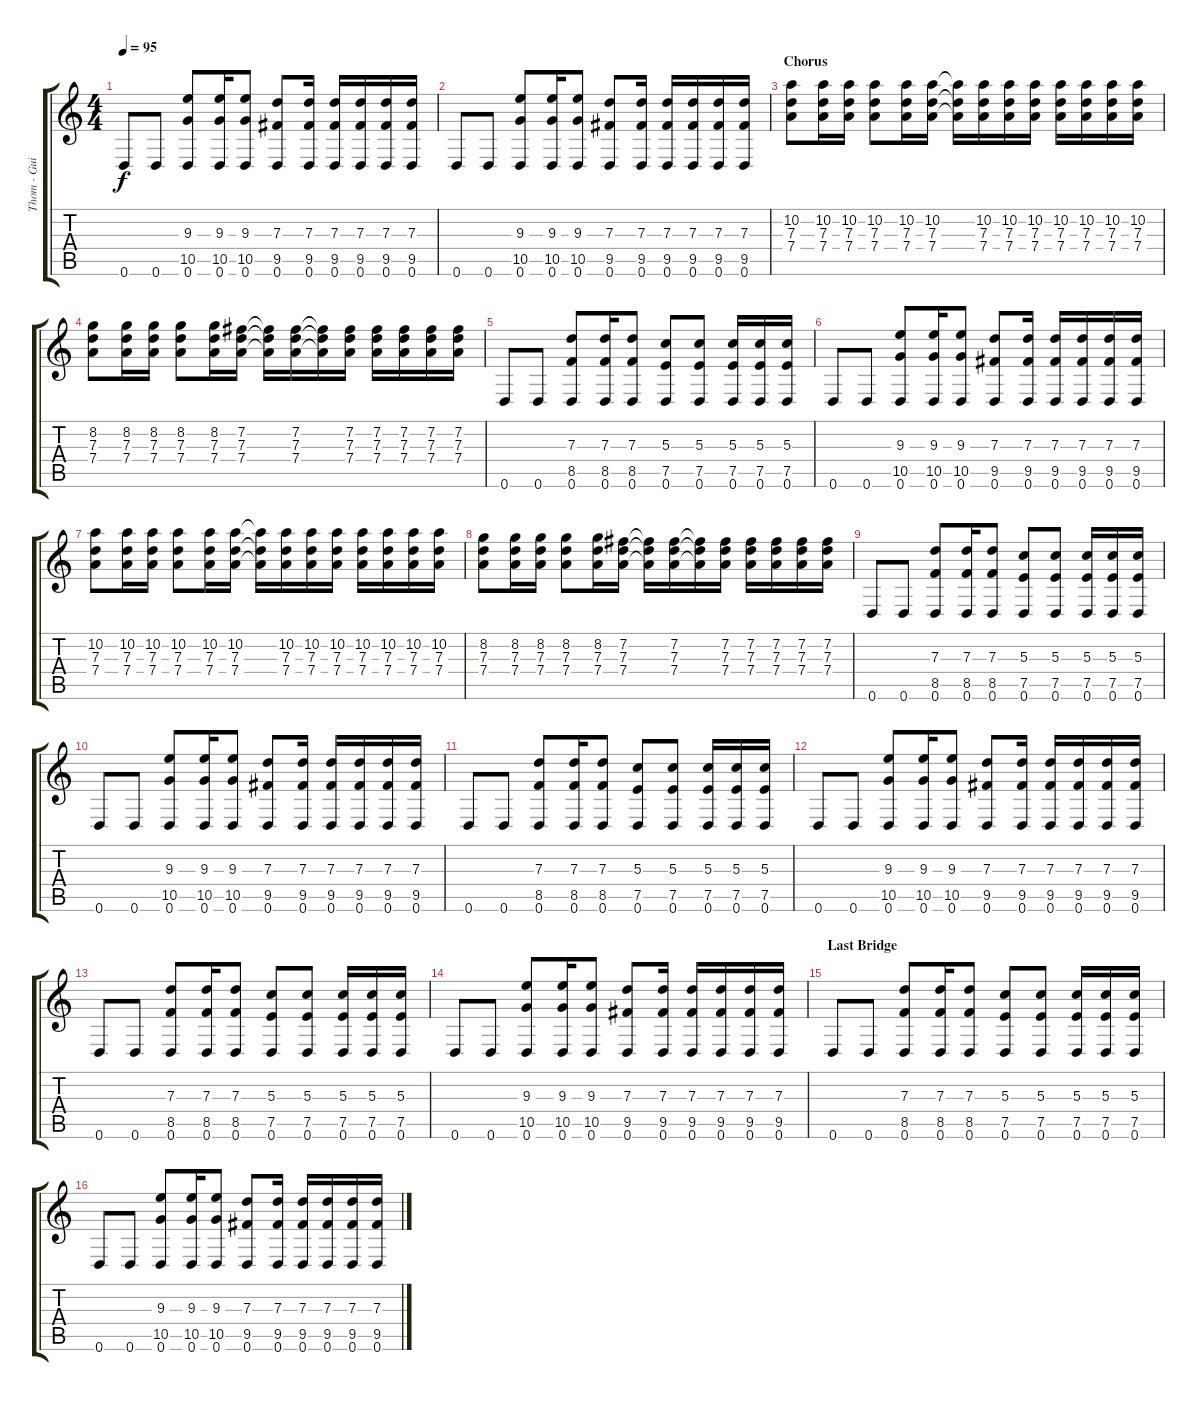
\track ("Thom - Guitar" "Thom - Gui") {instrument overdrivenguitar}
\staff {score tabs}
\tuning (E4 B3 G3 D3 A2 D2) {hide}
\ts (4 4)
\tempo 95
\clef g2
\ks c
0.6.8{dy f} 0.6.8 (9.3 10.5 0.6).8 (9.3 10.5 0.6).16 (9.3 10.5 0.6).8 (7.3 9.5 0.6).8 (7.3 9.5 0.6).16 (7.3 9.5 0.6).16 (7.3 9.5 0.6).16 (7.3 9.5 0.6).16 (7.3 9.5 0.6).16 |
0.6.8 0.6.8 (9.3 10.5 0.6).8 (9.3 10.5 0.6).16 (9.3 10.5 0.6).8 (7.3 9.5 0.6).8 (7.3 9.5 0.6).16 (7.3 9.5 0.6).16 (7.3 9.5 0.6).16 (7.3 9.5 0.6).16 (7.3 9.5 0.6).16 |
\section ("" "Chorus")
(10.2 7.3 7.4).8 (10.2 7.3 7.4).16 (10.2 7.3 7.4).16 (10.2 7.3 7.4).8 (10.2 7.3 7.4).16 (10.2 7.3 7.4).16 (10.2{t} 7.3{t} 7.4{t}).16 (10.2 7.3 7.4).16 (10.2 7.3 7.4).16 (10.2 7.3 7.4).16 (10.2 7.3 7.4).16 (10.2 7.3 7.4).16 (10.2 7.3 7.4).16 (10.2 7.3 7.4).16 |
(8.2 7.3 7.4).8 (8.2 7.3 7.4).16 (8.2 7.3 7.4).16 (8.2 7.3 7.4).8 (8.2 7.3 7.4).16 (7.2 7.3 7.4).16 (7.2{t} 7.3{t} 7.4{t}).16 (7.2 7.3 7.4).16 (7.2{t} 7.3{t} 7.4{t}).16 (7.2 7.3 7.4).16 (7.2 7.3 7.4).16 (7.2 7.3 7.4).16 (7.2 7.3 7.4).16 (7.2 7.3 7.4).16 |
0.6.8 0.6.8 (7.3 8.5 0.6).8 (7.3 8.5 0.6).16 (7.3 8.5 0.6).8 (5.3 7.5 0.6).8 (5.3 7.5 0.6).8 (5.3 7.5 0.6).16 (5.3 7.5 0.6).16 (5.3 7.5 0.6).16 |
0.6.8 0.6.8 (9.3 10.5 0.6).8 (9.3 10.5 0.6).16 (9.3 10.5 0.6).8 (7.3 9.5 0.6).8 (7.3 9.5 0.6).16 (7.3 9.5 0.6).16 (7.3 9.5 0.6).16 (7.3 9.5 0.6).16 (7.3 9.5 0.6).16 |
(10.2 7.3 7.4).8 (10.2 7.3 7.4).16 (10.2 7.3 7.4).16 (10.2 7.3 7.4).8 (10.2 7.3 7.4).16 (10.2 7.3 7.4).16 (10.2{t} 7.3{t} 7.4{t}).16 (10.2 7.3 7.4).16 (10.2 7.3 7.4).16 (10.2 7.3 7.4).16 (10.2 7.3 7.4).16 (10.2 7.3 7.4).16 (10.2 7.3 7.4).16 (10.2 7.3 7.4).16 |
(8.2 7.3 7.4).8 (8.2 7.3 7.4).16 (8.2 7.3 7.4).16 (8.2 7.3 7.4).8 (8.2 7.3 7.4).16 (7.2 7.3 7.4).16 (7.2{t} 7.3{t} 7.4{t}).16 (7.2 7.3 7.4).16 (7.2{t} 7.3{t} 7.4{t}).16 (7.2 7.3 7.4).16 (7.2 7.3 7.4).16 (7.2 7.3 7.4).16 (7.2 7.3 7.4).16 (7.2 7.3 7.4).16 |
0.6.8 0.6.8 (7.3 8.5 0.6).8 (7.3 8.5 0.6).16 (7.3 8.5 0.6).8 (5.3 7.5 0.6).8 (5.3 7.5 0.6).8 (5.3 7.5 0.6).16 (5.3 7.5 0.6).16 (5.3 7.5 0.6).16 |
0.6.8 0.6.8 (9.3 10.5 0.6).8 (9.3 10.5 0.6).16 (9.3 10.5 0.6).8 (7.3 9.5 0.6).8 (7.3 9.5 0.6).16 (7.3 9.5 0.6).16 (7.3 9.5 0.6).16 (7.3 9.5 0.6).16 (7.3 9.5 0.6).16 |
0.6.8 0.6.8 (7.3 8.5 0.6).8 (7.3 8.5 0.6).16 (7.3 8.5 0.6).8 (5.3 7.5 0.6).8 (5.3 7.5 0.6).8 (5.3 7.5 0.6).16 (5.3 7.5 0.6).16 (5.3 7.5 0.6).16 |
0.6.8 0.6.8 (9.3 10.5 0.6).8 (9.3 10.5 0.6).16 (9.3 10.5 0.6).8 (7.3 9.5 0.6).8 (7.3 9.5 0.6).16 (7.3 9.5 0.6).16 (7.3 9.5 0.6).16 (7.3 9.5 0.6).16 (7.3 9.5 0.6).16 |
0.6.8 0.6.8 (7.3 8.5 0.6).8 (7.3 8.5 0.6).16 (7.3 8.5 0.6).8 (5.3 7.5 0.6).8 (5.3 7.5 0.6).8 (5.3 7.5 0.6).16 (5.3 7.5 0.6).16 (5.3 7.5 0.6).16 |
0.6.8 0.6.8 (9.3 10.5 0.6).8 (9.3 10.5 0.6).16 (9.3 10.5 0.6).8 (7.3 9.5 0.6).8 (7.3 9.5 0.6).16 (7.3 9.5 0.6).16 (7.3 9.5 0.6).16 (7.3 9.5 0.6).16 (7.3 9.5 0.6).16 |
\section ("" "Last Bridge")
0.6.8 0.6.8 (7.3 8.5 0.6).8 (7.3 8.5 0.6).16 (7.3 8.5 0.6).8 (5.3 7.5 0.6).8 (5.3 7.5 0.6).8 (5.3 7.5 0.6).16 (5.3 7.5 0.6).16 (5.3 7.5 0.6).16 |
0.6.8 0.6.8 (9.3 10.5 0.6).8 (9.3 10.5 0.6).16 (9.3 10.5 0.6).8 (7.3 9.5 0.6).8 (7.3 9.5 0.6).16 (7.3 9.5 0.6).16 (7.3 9.5 0.6).16 (7.3 9.5 0.6).16 (7.3 9.5 0.6).16
